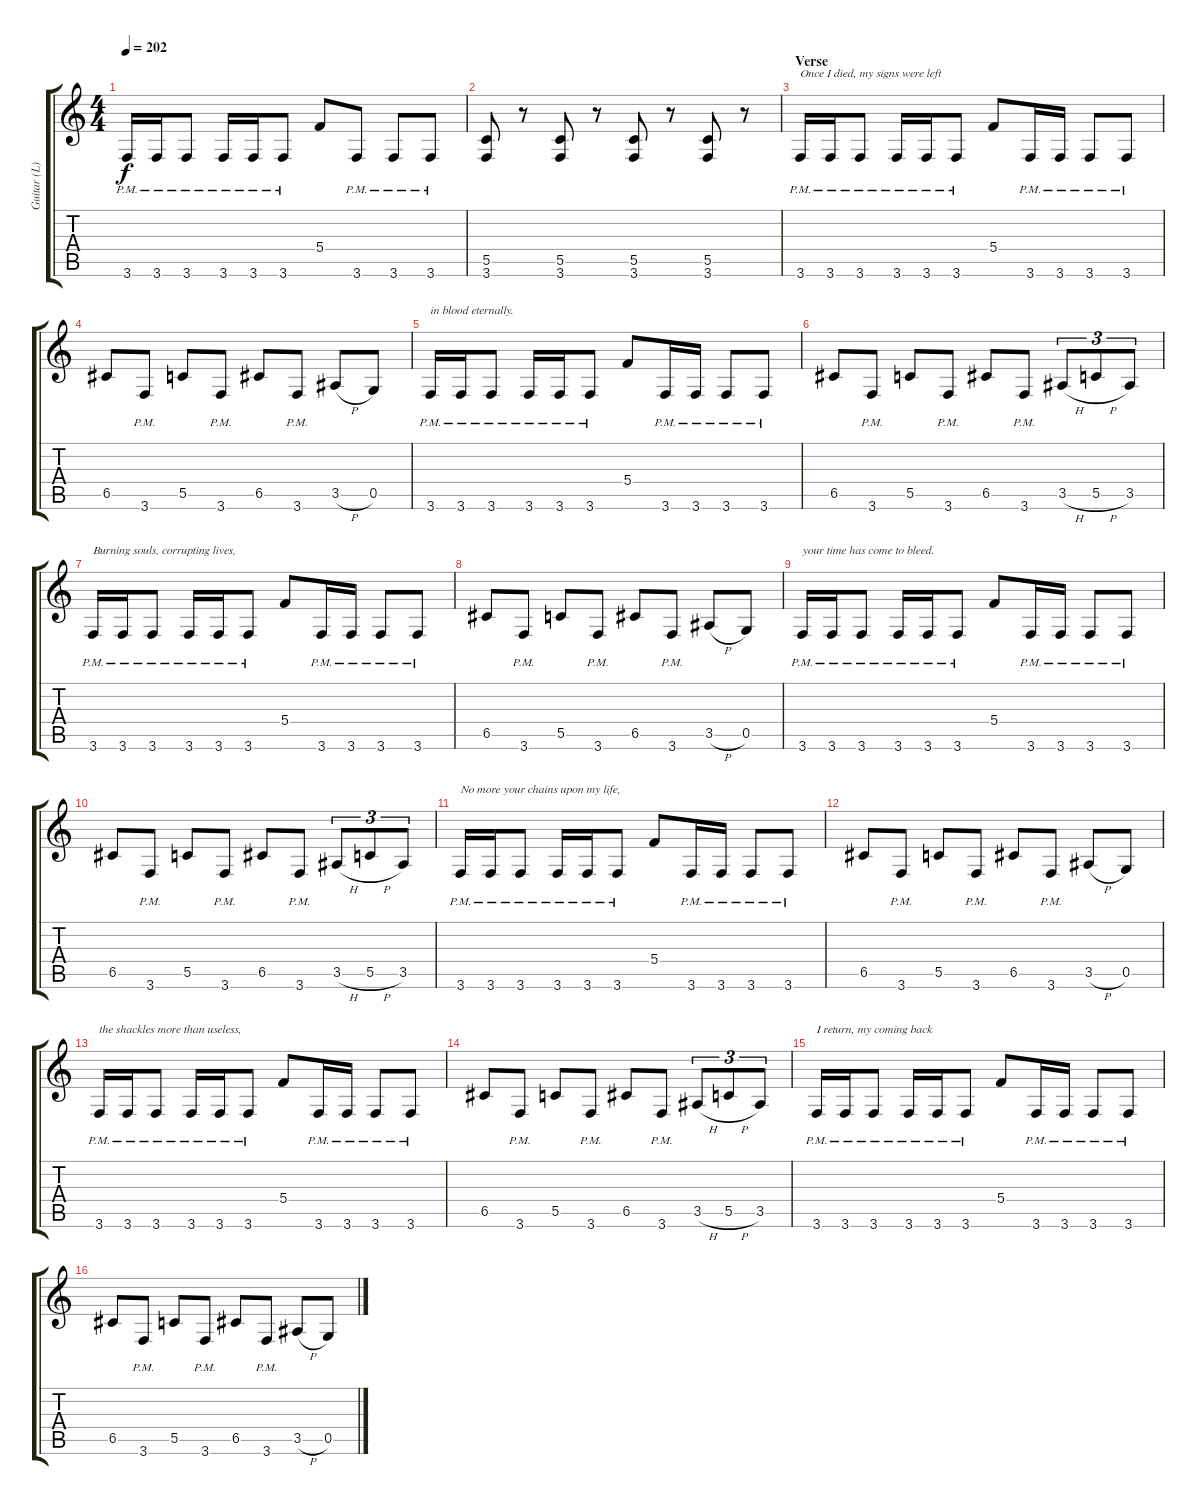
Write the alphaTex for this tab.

\track ("Guitar (L)" "Guitar (L)") {instrument distortionguitar}
\staff {score tabs}
\tuning (D4 A3 F3 C3 G2 D2) {hide}
\ts (4 4)
\tempo 202
\clef g2
\ks c
3.6{pm}.16{dy f} 3.6{pm}.16 3.6{pm}.8 3.6{pm}.16 3.6{pm}.16 3.6{pm}.8 5.4.8 3.6{pm}.8 3.6{pm}.8 3.6{pm}.8 |
(5.5 3.6).8 r.8 (5.5 3.6).8 r.8 (5.5 3.6).8 r.8 (5.5 3.6).8 r.8 |
\section ("" "Verse")
3.6{pm}.16{txt "Once I died, my signs were left"} 3.6{pm}.16 3.6{pm}.8 3.6{pm}.16 3.6{pm}.16 3.6{pm}.8 5.4.8 3.6{pm}.16 3.6{pm}.16 3.6{pm}.8 3.6{pm}.8 |
6.5.8 3.6{pm}.8 5.5.8 3.6{pm}.8 6.5.8 3.6{pm}.8 3.5{h}.8 0.5.8 |
3.6{pm}.16{txt "in blood eternally."} 3.6{pm}.16 3.6{pm}.8 3.6{pm}.16 3.6{pm}.16 3.6{pm}.8 5.4.8 3.6{pm}.16 3.6{pm}.16 3.6{pm}.8 3.6{pm}.8 |
6.5.8 3.6{pm}.8 5.5.8 3.6{pm}.8 6.5.8 3.6{pm}.8 3.5{h}.8{tu (3 2)} 5.5{h}.8{tu (3 2)} 3.5.8{tu (3 2)} |
3.6{pm}.16{txt "Burning souls, corrupting lives,"} 3.6{pm}.16 3.6{pm}.8 3.6{pm}.16 3.6{pm}.16 3.6{pm}.8 5.4.8 3.6{pm}.16 3.6{pm}.16 3.6{pm}.8 3.6{pm}.8 |
6.5.8 3.6{pm}.8 5.5.8 3.6{pm}.8 6.5.8 3.6{pm}.8 3.5{h}.8 0.5.8 |
3.6{pm}.16{txt "your time has come to bleed."} 3.6{pm}.16 3.6{pm}.8 3.6{pm}.16 3.6{pm}.16 3.6{pm}.8 5.4.8 3.6{pm}.16 3.6{pm}.16 3.6{pm}.8 3.6{pm}.8 |
6.5.8 3.6{pm}.8 5.5.8 3.6{pm}.8 6.5.8 3.6{pm}.8 3.5{h}.8{tu (3 2)} 5.5{h}.8{tu (3 2)} 3.5.8{tu (3 2)} |
3.6{pm}.16{txt "No more your chains upon my life,"} 3.6{pm}.16 3.6{pm}.8 3.6{pm}.16 3.6{pm}.16 3.6{pm}.8 5.4.8 3.6{pm}.16 3.6{pm}.16 3.6{pm}.8 3.6{pm}.8 |
6.5.8 3.6{pm}.8 5.5.8 3.6{pm}.8 6.5.8 3.6{pm}.8 3.5{h}.8 0.5.8 |
3.6{pm}.16{txt "the shackles more than useless,"} 3.6{pm}.16 3.6{pm}.8 3.6{pm}.16 3.6{pm}.16 3.6{pm}.8 5.4.8 3.6{pm}.16 3.6{pm}.16 3.6{pm}.8 3.6{pm}.8 |
6.5.8 3.6{pm}.8 5.5.8 3.6{pm}.8 6.5.8 3.6{pm}.8 3.5{h}.8{tu (3 2)} 5.5{h}.8{tu (3 2)} 3.5.8{tu (3 2)} |
3.6{pm}.16{txt "I return, my coming back"} 3.6{pm}.16 3.6{pm}.8 3.6{pm}.16 3.6{pm}.16 3.6{pm}.8 5.4.8 3.6{pm}.16 3.6{pm}.16 3.6{pm}.8 3.6{pm}.8 |
6.5.8 3.6{pm}.8 5.5.8 3.6{pm}.8 6.5.8 3.6{pm}.8 3.5{h}.8 0.5.8
